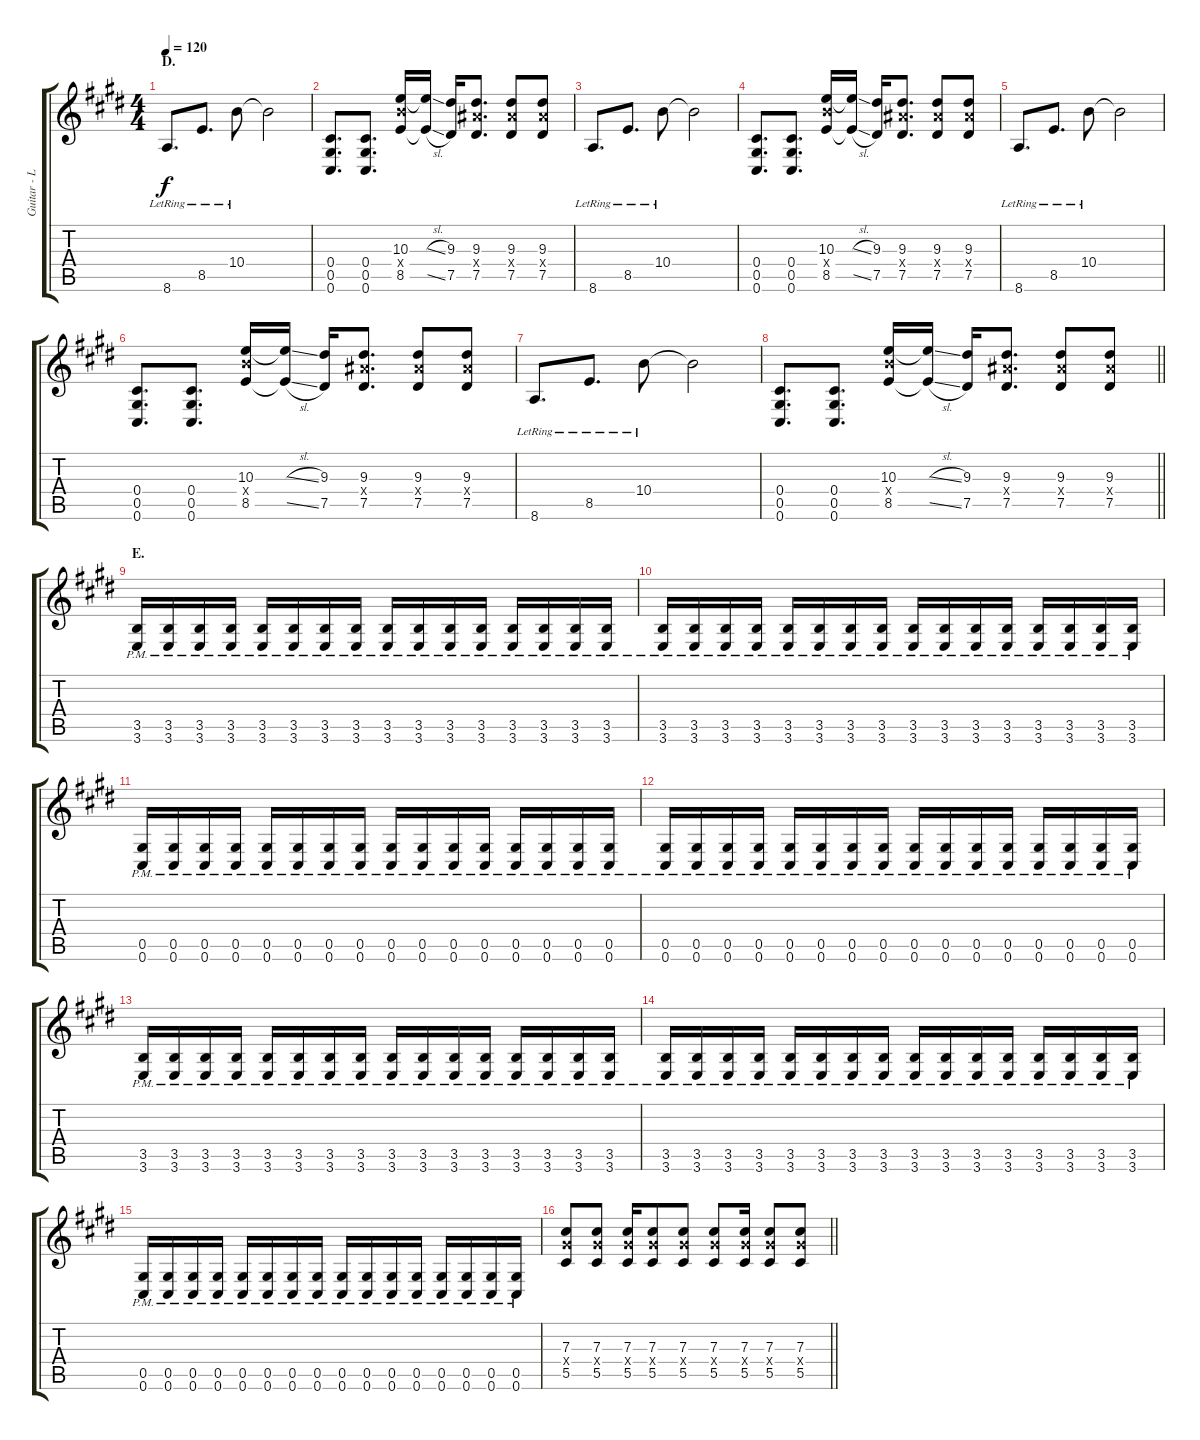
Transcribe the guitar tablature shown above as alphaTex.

\track ("Guitar - Left" "Guitar - L") {instrument distortionguitar}
\staff {score tabs}
\tuning (Eb4 Bb3 Gb3 Db3 Ab2 Db2) {hide}
\ts (4 4)
\section ("" "D.")
\tempo 120
\clef g2
\ks e
8.6{lr}.8{d dy f} 8.5{lr}.8{d} 10.4{lr}.8 10.4{t}.2 |
(0.4 0.5 0.6).8{d} (0.4 0.5 0.6).8{d} (10.3 10.4{x} 8.5).16 (10.3{sl t} 8.5{sl t}).16 (9.3 7.5).16 (9.3 9.4{x} 7.5).8{d} (9.3 9.4{x} 7.5).8 (9.3 9.4{x} 7.5).8 |
8.6{lr}.8{d} 8.5{lr}.8{d} 10.4{lr}.8 10.4{t}.2 |
(0.4 0.5 0.6).8{d} (0.4 0.5 0.6).8{d} (10.3 10.4{x} 8.5).16 (10.3{sl t} 8.5{sl t}).16 (9.3 7.5).16 (9.3 9.4{x} 7.5).8{d} (9.3 9.4{x} 7.5).8 (9.3 9.4{x} 7.5).8 |
8.6{lr}.8{d} 8.5{lr}.8{d} 10.4{lr}.8 10.4{t}.2 |
(0.4 0.5 0.6).8{d} (0.4 0.5 0.6).8{d} (10.3 10.4{x} 8.5).16 (10.3{sl t} 8.5{sl t}).16 (9.3 7.5).16 (9.3 9.4{x} 7.5).8{d} (9.3 9.4{x} 7.5).8 (9.3 9.4{x} 7.5).8 |
8.6{lr}.8{d} 8.5{lr}.8{d} 10.4{lr}.8 10.4{t}.2 |
\barLineRight lightlight
(0.4 0.5 0.6).8{d} (0.4 0.5 0.6).8{d} (10.3 10.4{x} 8.5).16 (10.3{sl t} 8.5{sl t}).16 (9.3 7.5).16 (9.3 9.4{x} 7.5).8{d} (9.3 9.4{x} 7.5).8 (9.3 9.4{x} 7.5).8 |
\section ("" "E.")
(3.5{pm} 3.6{pm}).16 (3.5{pm} 3.6{pm}).16 (3.5{pm} 3.6{pm}).16 (3.5{pm} 3.6{pm}).16 (3.5{pm} 3.6{pm}).16 (3.5{pm} 3.6{pm}).16 (3.5{pm} 3.6{pm}).16 (3.5{pm} 3.6{pm}).16 (3.5{pm} 3.6{pm}).16 (3.5{pm} 3.6{pm}).16 (3.5{pm} 3.6{pm}).16 (3.5{pm} 3.6{pm}).16 (3.5{pm} 3.6{pm}).16 (3.5{pm} 3.6{pm}).16 (3.5{pm} 3.6{pm}).16 (3.5{pm} 3.6{pm}).16 |
(3.5{pm} 3.6{pm}).16 (3.5{pm} 3.6{pm}).16 (3.5{pm} 3.6{pm}).16 (3.5{pm} 3.6{pm}).16 (3.5{pm} 3.6{pm}).16 (3.5{pm} 3.6{pm}).16 (3.5{pm} 3.6{pm}).16 (3.5{pm} 3.6{pm}).16 (3.5{pm} 3.6{pm}).16 (3.5{pm} 3.6{pm}).16 (3.5{pm} 3.6{pm}).16 (3.5{pm} 3.6{pm}).16 (3.5{pm} 3.6{pm}).16 (3.5{pm} 3.6{pm}).16 (3.5{pm} 3.6{pm}).16 (3.5{pm} 3.6{pm}).16 |
(0.5{pm} 0.6{pm}).16 (0.5{pm} 0.6{pm}).16 (0.5{pm} 0.6{pm}).16 (0.5{pm} 0.6{pm}).16 (0.5{pm} 0.6{pm}).16 (0.5{pm} 0.6{pm}).16 (0.5{pm} 0.6{pm}).16 (0.5{pm} 0.6{pm}).16 (0.5{pm} 0.6{pm}).16 (0.5{pm} 0.6{pm}).16 (0.5{pm} 0.6{pm}).16 (0.5{pm} 0.6{pm}).16 (0.5{pm} 0.6{pm}).16 (0.5{pm} 0.6{pm}).16 (0.5{pm} 0.6{pm}).16 (0.5{pm} 0.6{pm}).16 |
(0.5{pm} 0.6{pm}).16 (0.5{pm} 0.6{pm}).16 (0.5{pm} 0.6{pm}).16 (0.5{pm} 0.6{pm}).16 (0.5{pm} 0.6{pm}).16 (0.5{pm} 0.6{pm}).16 (0.5{pm} 0.6{pm}).16 (0.5{pm} 0.6{pm}).16 (0.5{pm} 0.6{pm}).16 (0.5{pm} 0.6{pm}).16 (0.5{pm} 0.6{pm}).16 (0.5{pm} 0.6{pm}).16 (0.5{pm} 0.6{pm}).16 (0.5{pm} 0.6{pm}).16 (0.5{pm} 0.6{pm}).16 (0.5{pm} 0.6{pm}).16 |
(3.5{pm} 3.6{pm}).16 (3.5{pm} 3.6{pm}).16 (3.5{pm} 3.6{pm}).16 (3.5{pm} 3.6{pm}).16 (3.5{pm} 3.6{pm}).16 (3.5{pm} 3.6{pm}).16 (3.5{pm} 3.6{pm}).16 (3.5{pm} 3.6{pm}).16 (3.5{pm} 3.6{pm}).16 (3.5{pm} 3.6{pm}).16 (3.5{pm} 3.6{pm}).16 (3.5{pm} 3.6{pm}).16 (3.5{pm} 3.6{pm}).16 (3.5{pm} 3.6{pm}).16 (3.5{pm} 3.6{pm}).16 (3.5{pm} 3.6{pm}).16 |
(3.5{pm} 3.6{pm}).16 (3.5{pm} 3.6{pm}).16 (3.5{pm} 3.6{pm}).16 (3.5{pm} 3.6{pm}).16 (3.5{pm} 3.6{pm}).16 (3.5{pm} 3.6{pm}).16 (3.5{pm} 3.6{pm}).16 (3.5{pm} 3.6{pm}).16 (3.5{pm} 3.6{pm}).16 (3.5{pm} 3.6{pm}).16 (3.5{pm} 3.6{pm}).16 (3.5{pm} 3.6{pm}).16 (3.5{pm} 3.6{pm}).16 (3.5{pm} 3.6{pm}).16 (3.5{pm} 3.6{pm}).16 (3.5{pm} 3.6{pm}).16 |
(0.5{pm} 0.6{pm}).16 (0.5{pm} 0.6{pm}).16 (0.5{pm} 0.6{pm}).16 (0.5{pm} 0.6{pm}).16 (0.5{pm} 0.6{pm}).16 (0.5{pm} 0.6{pm}).16 (0.5{pm} 0.6{pm}).16 (0.5{pm} 0.6{pm}).16 (0.5{pm} 0.6{pm}).16 (0.5{pm} 0.6{pm}).16 (0.5{pm} 0.6{pm}).16 (0.5{pm} 0.6{pm}).16 (0.5{pm} 0.6{pm}).16 (0.5{pm} 0.6{pm}).16 (0.5{pm} 0.6{pm}).16 (0.5{pm} 0.6{pm}).16 |
\barLineRight lightlight
(7.3 7.4{x} 5.5).8 (7.3 7.4{x} 5.5).8 (7.3 7.4{x} 5.5).16 (7.3 7.4{x} 5.5).8 (7.3 7.4{x} 5.5).8 (7.3 7.4{x} 5.5).8 (7.3 7.4{x} 5.5).16 (7.3 7.4{x} 5.5).8 (7.3 7.4{x} 5.5).8
